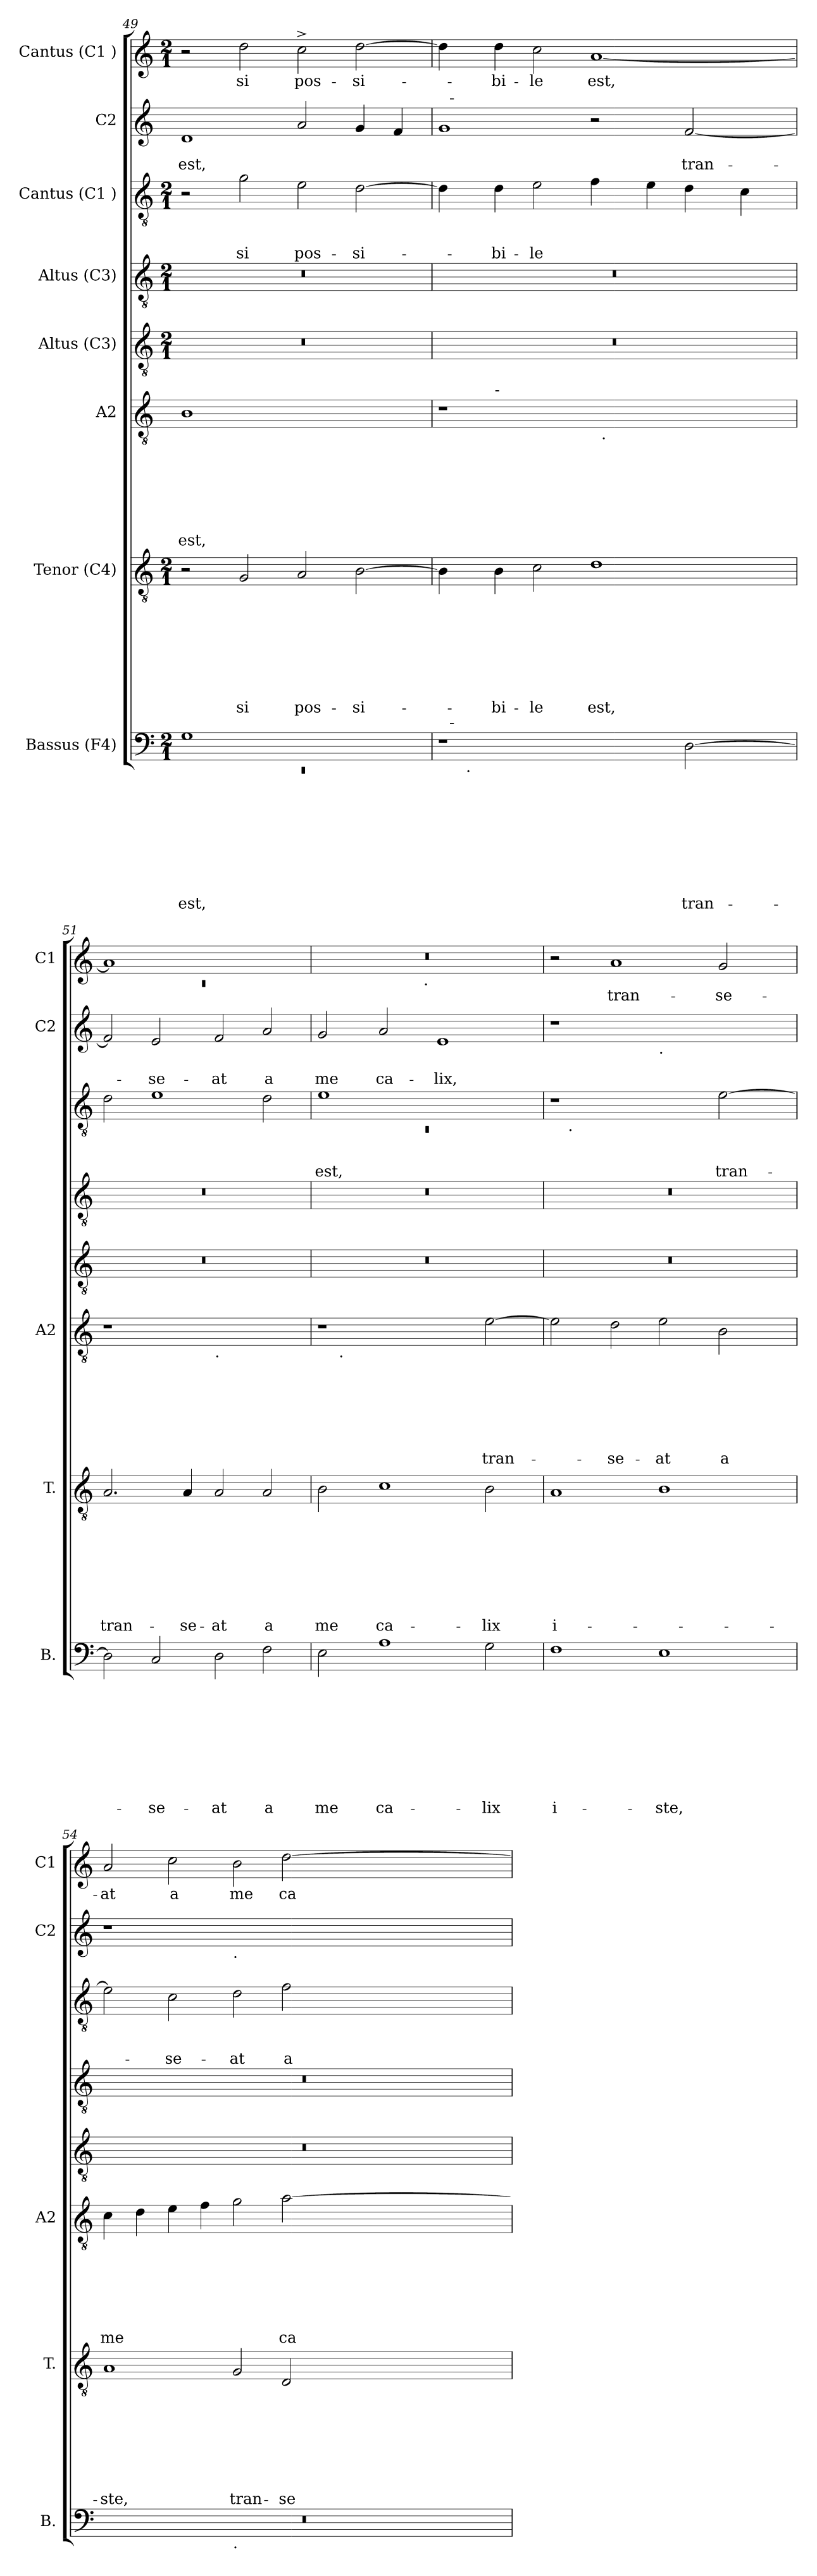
**kern	**text	**text	**text	**text	**text	**text	**text	**text	**text	**kern	**text	**text	**text	**text	**text	**text	**text	**text	**kern	**text	**text	**text	**text	**text	**text	**text	**kern	**kern	**kern	**text	**text	**text	**kern	**text	**text	**kern	**text
*part8	*part8	*part8	*part8	*part8	*part8	*part8	*part8	*part8	*part8	*part7	*part7	*part7	*part7	*part7	*part7	*part7	*part7	*part7	*part6	*part6	*part6	*part6	*part6	*part6	*part6	*part6	*part5	*part4	*part3	*part3	*part3	*part3	*part2	*part2	*part2	*part1	*part1
*staff8	*staff8	*staff8	*staff8	*staff8	*staff8	*staff8	*staff8	*staff8	*staff8	*staff7	*staff7	*staff7	*staff7	*staff7	*staff7	*staff7	*staff7	*staff7	*staff6	*staff6	*staff6	*staff6	*staff6	*staff6	*staff6	*staff6	*staff5	*staff4	*staff3	*staff3	*staff3	*staff3	*staff2	*staff2	*staff2	*staff1	*staff1
*I"Bassus (F4)	*	*	*	*	*	*	*	*	*	*I"Tenor (C4)	*	*	*	*	*	*	*	*	*I"A2	*	*	*	*	*	*	*	*I"Altus (C3)	*I"Altus (C3)	*I"Cantus (C1 )	*	*	*	*I"C2	*	*	*I"Cantus (C1 )	*
*I'B.	*	*	*	*	*	*	*	*	*	*I'T.	*	*	*	*	*	*	*	*	*I'A2	*	*	*	*	*	*	*	*	*	*	*	*	*	*I'C2	*	*	*I'C1	*
*clefF4	*	*	*	*	*	*	*	*	*	*clefGv2	*	*	*	*	*	*	*	*	*clefGv2	*	*	*	*	*	*	*	*clefGv2	*clefGv2	*clefGv2	*	*	*	*clefG2	*	*	*clefG2	*
*k[]	*	*	*	*	*	*	*	*	*	*k[]	*	*	*	*	*	*	*	*	*k[]	*	*	*	*	*	*	*	*k[]	*k[]	*k[]	*	*	*	*k[]	*	*	*k[]	*
*C:	*	*	*	*	*	*	*	*	*	*C:	*	*	*	*	*	*	*	*	*C:	*	*	*	*	*	*	*	*C:	*C:	*C:	*	*	*	*C:	*	*	*C:	*
*M2/1	*	*	*	*	*	*	*	*	*	*M2/1	*	*	*	*	*	*	*	*	*	*	*	*	*	*	*	*	*M2/1	*M2/1	*M2/1	*	*	*	*	*	*	*M2/1	*
=49	=49	=49	=49	=49	=49	=49	=49	=49	=49	=49	=49	=49	=49	=49	=49	=49	=49	=49	=49	=49	=49	=49	=49	=49	=49	=49	=49	=49	=49	=49	=49	=49	=49	=49	=49	=49	=49
*^	*	*	*	*	*	*	*	*	*	*	*	*	*	*	*	*	*	*	*^	*	*	*	*	*	*	*	*	*	*	*	*	*	*	*	*	*	*
!	!LO:N:vis=1	!	!	!	!	!	!	!	!	!LO:LY:b	!	!	!	!	!	!	!	!	!	!	!LO:N:vis=1	!	!	!	!	!	!	!LO:LY:b	!	!	!	!	!	!	!	!	!LO:LY:b	!	!
1G	0rEE	.	.	.	.	.	.	.	.	est,	2r	.	.	.	.	.	.	.	.	1B	0rC	.	.	.	.	.	.	est,	0r	0r	2r	.	.	.	1d	.	est,	2r	.
!	!	!	!	!	!	!	!	!	!	!	!	!	!	!	!	!	!	!	!LO:LY:b	!	!	!	!	!	!	!	!	!	!	!	!	!	!	!LO:LY:b	!	!	!	!	!LO:LY:b
.	.	.	.	.	.	.	.	.	.	.	2G/	.	.	.	.	.	.	.	si	.	.	.	.	.	.	.	.	.	.	.	2g\	.	.	si	.	.	.	2dd\	si
!	!	!	!	!	!	!	!	!	!	!	!	!	!	!	!	!	!	!	!LO:LY:b	!	!	!	!	!	!	!	!	!	!	!	!	!	!	!LO:LY:b	!	!	!	!	!LO:LY:b
1ryy	.	.	.	.	.	.	.	.	.	.	2A/	.	.	.	.	.	.	.	pos-	1ryy	.	.	.	.	.	.	.	.	.	.	2e\	.	.	pos-	2a/	.	.	2cc^>\	pos-
!	!	!	!	!	!	!	!	!	!	!	!	!	!	!	!	!	!	!	!LO:LY:b	!	!	!	!	!	!	!	!	!	!	!	!	!	!	!LO:LY:b	!	!	!	!	!LO:LY:b
.	.	.	.	.	.	.	.	.	.	.	[>2B\	.	.	.	.	.	.	.	-si-	.	.	.	.	.	.	.	.	.	.	.	[>2d\	.	.	-si-	4g/	.	.	[>2dd\	-si-
.	.	.	.	.	.	.	.	.	.	.	.	.	.	.	.	.	.	.	.	.	.	.	.	.	.	.	.	.	.	.	.	.	.	.	4f/	.	.	.	.
!!LO:PB:g=z
=50	=50	=50	=50	=50	=50	=50	=50	=50	=50	=50	=50	=50	=50	=50	=50	=50	=50	=50	=50	=50	=50	=50	=50	=50	=50	=50	=50	=50	=50	=50	=50	=50	=50	=50	=50	=50	=50	=50	=50
*	*^	*	*	*	*	*	*	*	*	*	*	*	*	*	*	*	*	*	*	*	*	*	*	*	*	*	*	*	*	*	*	*	*	*	*^	*	*	*	*
1r	32ryy	16.ryy	.	.	.	.	.	.	.	.	.	4B\]	.	.	.	.	.	.	.	.	1r	4ryy	.	.	.	.	.	.	.	0r	0r	4d\]	.	.	.	1g	32ryy	.	.	4dd\]	.
!	!	!	!	!	!	!	!	!	!	!	!	!	!	!	!	!	!	!	!	!	!	!	!	!	!	!	!	!	!	!	!	!	!	!	!	!	!LO:TX:a:t=-	!	!	!	!
!	!LO:TX:a:t=-	!	!	!	!	!	!	!	!	!	!	!	!	!	!	!	!	!	!	!	!	!	!	!	!	!	!	!	!	!	!	!	!	!	!	!	!	!	!	!	!
.	1ryy	.	.	.	.	.	.	.	.	.	.	.	.	.	.	.	.	.	.	.	.	.	.	.	.	.	.	.	.	.	.	.	.	.	.	.	1ryy	.	.	.	.
!	!	!LO:TX:b:t=.	!	!	!	!	!	!	!	!	!	!	!	!	!	!	!	!	!	!	!	!	!	!	!	!	!	!	!	!	!	!	!	!	!	!	!	!	!	!	!
.	.	1ryy	.	.	.	.	.	.	.	.	.	.	.	.	.	.	.	.	.	.	.	.	.	.	.	.	.	.	.	.	.	.	.	.	.	.	.	.	.	.	.
!	!	!	!	!	!	!	!	!	!	!	!	!	!	!	!	!	!	!	!	!	!	!LO:TX:a:t=-	!	!	!	!	!	!	!	!	!	!	!	!	!	!	!	!	!	!	!
!	!	!	!	!	!	!	!	!	!	!	!	!	!	!	!	!	!	!	!	!LO:LY:b	!	!	!	!	!	!	!	!	!	!	!	!	!	!	!LO:LY:b	!	!	!	!	!	!LO:LY:b
.	.	.	.	.	.	.	.	.	.	.	.	4B\	.	.	.	.	.	.	.	-bi-	.	1..ryy	.	.	.	.	.	.	.	.	.	4d\	.	.	-bi-	.	.	.	.	4dd\	-bi-
!	!	!	!	!	!	!	!	!	!	!	!	!	!	!	!	!	!	!	!	!LO:LY:b	!	!	!	!	!	!	!	!	!	!	!	!	!	!	!LO:LY:b	!	!	!	!	!	!LO:LY:b
.	.	.	.	.	.	.	.	.	.	.	.	2c\	.	.	.	.	.	.	.	-le	.	.	.	.	.	.	.	.	.	.	.	2e\	.	.	-le	.	.	.	.	2cc\	-le
!	!	!	!	!	!	!	!	!	!	!	!	!	!	!	!	!	!	!	!	!LO:LY:b	!	!	!	!	!	!	!	!	!	!	!	!	!	!	!	!	!	!	!	!	!LO:LY:b
2ryy	.	.	.	.	.	.	.	.	.	.	.	1d	.	.	.	.	.	.	.	est,	32ryy	.	.	.	.	.	.	.	.	.	.	4f\	.	.	.	2r	.	.	.	[<1a	est,
!	!	!	!	!	!	!	!	!	!	!	!	!	!	!	!	!	!	!	!	!	!LO:TX:b:t=.	!	!	!	!	!	!	!	!	!	!	!	!	!	!	!	!	!	!	!	!
.	2ryy	.	.	.	.	.	.	.	.	.	.	.	.	.	.	.	.	.	.	.	32%31ryy	.	.	.	.	.	.	.	.	.	.	.	.	.	.	.	2ryy	.	.	.	.
.	.	2ryy	.	.	.	.	.	.	.	.	.	.	.	.	.	.	.	.	.	.	.	.	.	.	.	.	.	.	.	.	.	.	.	.	.	.	.	.	.	.	.
.	.	.	.	.	.	.	.	.	.	.	.	.	.	.	.	.	.	.	.	.	.	.	.	.	.	.	.	.	.	.	.	4e\	.	.	.	.	.	.	.	.	.
!	!	!	!	!	!	!	!	!	!	!	!LO:LY:b	!	!	!	!	!	!	!	!	!	!	!	!	!	!	!	!	!	!	!	!	!	!	!	!	!	!	!	!LO:LY:b	!	!
[>2D\	.	.	.	.	.	.	.	.	.	.	tran-	.	.	.	.	.	.	.	.	.	.	.	.	.	.	.	.	.	.	.	.	4d\	.	.	.	[<2f/	.	.	tran-	.	.
.	4...ryy	.	.	.	.	.	.	.	.	.	.	.	.	.	.	.	.	.	.	.	.	.	.	.	.	.	.	.	.	.	.	.	.	.	.	.	4...ryy	.	.	.	.
.	.	4ryy	.	.	.	.	.	.	.	.	.	.	.	.	.	.	.	.	.	.	.	.	.	.	.	.	.	.	.	.	.	.	.	.	.	.	.	.	.	.	.
.	.	.	.	.	.	.	.	.	.	.	.	.	.	.	.	.	.	.	.	.	.	.	.	.	.	.	.	.	.	.	.	4c\	.	.	.	.	.	.	.	.	.
.	.	8ryy	.	.	.	.	.	.	.	.	.	.	.	.	.	.	.	.	.	.	.	.	.	.	.	.	.	.	.	.	.	.	.	.	.	.	.	.	.	.	.
.	.	32ryy	.	.	.	.	.	.	.	.	.	.	.	.	.	.	.	.	.	.	.	.	.	.	.	.	.	.	.	.	.	.	.	.	.	.	.	.	.	.	.
=51	=51	=51	=51	=51	=51	=51	=51	=51	=51	=51	=51	=51	=51	=51	=51	=51	=51	=51	=51	=51	=51	=51	=51	=51	=51	=51	=51	=51	=51	=51	=51	=51	=51	=51	=51	=51	=51	=51	=51	=51	=51
*	*	*	*	*	*	*	*	*	*	*	*	*	*	*	*	*	*	*	*	*	*	*	*	*	*	*	*	*	*	*	*	*	*	*	*	*	*	*	*	*^	*
!	!	!	!	!	!	!	!	!	!	!	!	!	!	!	!	!	!	!	!	!LO:LY:b	!	!	!	!	!	!	!	!	!	!	!	!	!	!	!	!	!	!	!	!	!LO:N:vis=1	!
*v	*v	*v	*	*	*	*	*	*	*	*	*	*	*	*	*	*	*	*	*	*	*v	*v	*	*	*	*	*	*	*	*	*	*	*	*	*	*v	*v	*	*	*	*	*
2D\]	.	.	.	.	.	.	.	.	.	2.A/	.	.	.	.	.	.	.	tran-	1r	.	.	.	.	.	.	.	0r	0r	2d\	.	.	.	2f/]	.	.	1a]	0rc	.
!	!	!	!	!	!	!	!	!	!LO:LY:b	!	!	!	!	!	!	!	!	!	!	!	!	!	!	!	!	!	!	!	!	!	!	!	!	!	!LO:LY:b	!	!	!
2C/	.	.	.	.	.	.	.	.	-se-	.	.	.	.	.	.	.	.	.	.	.	.	.	.	.	.	.	.	.	1e	.	.	.	2e/	.	-se-	.	.	.
!	!	!	!	!	!	!	!	!	!	!	!	!	!	!	!	!	!	!LO:LY:b	!	!	!	!	!	!	!	!	!	!	!	!	!	!	!	!	!	!	!	!
.	.	.	.	.	.	.	.	.	.	4A/	.	.	.	.	.	.	.	-se-	.	.	.	.	.	.	.	.	.	.	.	.	.	.	.	.	.	.	.	.
!	!	!	!	!	!	!	!	!	!	!	!	!	!	!	!	!	!	!	!LO:TX:b:t=.	!	!	!	!	!	!	!	!	!	!	!	!	!	!	!	!	!	!	!
!	!	!	!	!	!	!	!	!	!LO:LY:b	!	!	!	!	!	!	!	!	!LO:LY:b	!	!	!	!	!	!	!	!	!	!	!	!	!	!	!	!	!LO:LY:b	!	!	!
2D\	.	.	.	.	.	.	.	.	-at	2A/	.	.	.	.	.	.	.	-at	1ryy	.	.	.	.	.	.	.	.	.	.	.	.	.	2f/	.	-at	1ryy	.	.
!	!	!	!	!	!	!	!	!	!LO:LY:b	!	!	!	!	!	!	!	!	!LO:LY:b	!	!	!	!	!	!	!	!	!	!	!	!	!	!	!	!	!LO:LY:b	!	!	!
2F\	.	.	.	.	.	.	.	.	a	2A/	.	.	.	.	.	.	.	a	.	.	.	.	.	.	.	.	.	.	2d\	.	.	.	2a/	.	a	.	.	.
=52	=52	=52	=52	=52	=52	=52	=52	=52	=52	=52	=52	=52	=52	=52	=52	=52	=52	=52	=52	=52	=52	=52	=52	=52	=52	=52	=52	=52	=52	=52	=52	=52	=52	=52	=52	=52	=52	=52
*	*	*	*	*	*	*	*	*	*	*	*	*	*	*	*	*	*	*	*	*	*	*	*	*	*	*	*	*	*^	*	*	*	*	*	*	*	*	*
!	!	!	!	!	!	!	!	!	!LO:LY:b	!	!	!	!	!	!	!	!	!LO:LY:b	!	!	!	!	!	!	!	!	!	!	!	!LO:N:vis=1	!	!	!LO:LY:b	!	!	!LO:LY:b	!	!	!
*	*	*	*	*	*	*	*	*	*	*	*	*	*	*	*	*	*	*	*^	*	*	*	*	*	*	*	*	*	*	*	*	*	*	*	*	*	*	*	*
2E\	.	.	.	.	.	.	.	.	me	2B\	.	.	.	.	.	.	.	me	1r	8ryy	.	.	.	.	.	.	.	0r	0r	1e	0rC	.	.	est,	2g/	.	me	0r	2...ryy	.
!	!	!	!	!	!	!	!	!	!	!	!	!	!	!	!	!	!	!	!	!LO:TX:b:t=.	!	!	!	!	!	!	!	!	!	!	!	!	!	!	!	!	!	!	!	!
.	.	.	.	.	.	.	.	.	.	.	.	.	.	.	.	.	.	.	.	1...ryy	.	.	.	.	.	.	.	.	.	.	.	.	.	.	.	.	.	.	.	.
!	!	!	!	!	!	!	!	!	!LO:LY:b	!	!	!	!	!	!	!	!	!LO:LY:b	!	!	!	!	!	!	!	!	!	!	!	!	!	!	!	!	!	!	!LO:LY:b	!	!	!
1A	.	.	.	.	.	.	.	.	ca-	1c	.	.	.	.	.	.	.	ca-	.	.	.	.	.	.	.	.	.	.	.	.	.	.	.	.	2a/	.	ca-	.	.	.
!	!	!	!	!	!	!	!	!	!	!	!	!	!	!	!	!	!	!	!	!	!	!	!	!	!	!	!	!	!	!	!	!	!	!	!	!	!	!	!LO:TX:b:t=.	!
.	.	.	.	.	.	.	.	.	.	.	.	.	.	.	.	.	.	.	.	.	.	.	.	.	.	.	.	.	.	.	.	.	.	.	.	.	.	.	1ryy	.
!	!	!	!	!	!	!	!	!	!	!	!	!	!	!	!	!	!	!	!	!	!	!	!	!	!	!	!	!	!	!	!	!	!	!	!	!	!LO:LY:b	!	!	!
.	.	.	.	.	.	.	.	.	.	.	.	.	.	.	.	.	.	.	2ryy	.	.	.	.	.	.	.	.	.	.	1ryy	.	.	.	.	1e	.	-lix,	.	.	.
!	!	!	!	!	!	!	!	!	!LO:LY:b	!	!	!	!	!	!	!	!	!LO:LY:b	!	!	!	!	!	!	!	!	!LO:LY:b	!	!	!	!	!	!	!	!	!	!	!	!	!
2G\	.	.	.	.	.	.	.	.	-lix	2B\	.	.	.	.	.	.	.	-lix	[>2e\	.	.	.	.	.	.	.	tran-	.	.	.	.	.	.	.	.	.	.	.	.	.
.	.	.	.	.	.	.	.	.	.	.	.	.	.	.	.	.	.	.	.	.	.	.	.	.	.	.	.	.	.	.	.	.	.	.	.	.	.	.	16ryy	.
=53	=53	=53	=53	=53	=53	=53	=53	=53	=53	=53	=53	=53	=53	=53	=53	=53	=53	=53	=53	=53	=53	=53	=53	=53	=53	=53	=53	=53	=53	=53	=53	=53	=53	=53	=53	=53	=53	=53	=53	=53
!	!	!	!	!	!	!	!	!	!LO:LY:b:rj	!	!	!	!	!	!	!	!	!LO:LY:b:rj	!	!	!	!	!	!	!	!	!	!	!	!	!	!	!	!	!	!	!	!	!	!
*	*	*	*	*	*	*	*	*	*	*	*	*	*	*	*	*	*	*	*v	*v	*	*	*	*	*	*	*	*	*	*	*	*	*	*	*	*	*	*v	*v	*
1F	.	.	.	.	.	.	.	.	i-	1A	.	.	.	.	.	.	.	i-	2e\]	.	.	.	.	.	.	.	0r	0r	1r	16.ryy	.	.	.	1r	.	.	2r	.
!	!	!	!	!	!	!	!	!	!	!	!	!	!	!	!	!	!	!	!	!	!	!	!	!	!	!	!	!	!	!LO:TX:b:t=.	!	!	!	!	!	!	!	!
.	.	.	.	.	.	.	.	.	.	.	.	.	.	.	.	.	.	.	.	.	.	.	.	.	.	.	.	.	.	1ryy	.	.	.	.	.	.	.	.
!	!	!	!	!	!	!	!	!	!	!	!	!	!	!	!	!	!	!	!	!	!	!	!	!	!	!LO:LY:b	!	!	!	!	!	!	!	!	!	!	!	!LO:LY:b
.	.	.	.	.	.	.	.	.	.	.	.	.	.	.	.	.	.	.	2d\	.	.	.	.	.	.	-se-	.	.	.	.	.	.	.	.	.	.	1a	tran-
!	!	!	!	!	!	!	!	!	!	!	!	!	!	!	!	!	!	!	!	!	!	!	!	!	!	!	!	!	!	!	!	!	!	!LO:TX:b:t=.	!	!	!	!
!	!	!	!	!	!	!	!	!	!LO:LY:b	!	!	!	!	!	!	!	!	!	!	!	!	!	!	!	!	!LO:LY:b	!	!	!	!	!	!	!	!	!	!	!	!
1E	.	.	.	.	.	.	.	.	-ste,	1B	.	.	.	.	.	.	.	.	2e\	.	.	.	.	.	.	-at	.	.	2ryy	.	.	.	.	1ryy	.	.	.	.
.	.	.	.	.	.	.	.	.	.	.	.	.	.	.	.	.	.	.	.	.	.	.	.	.	.	.	.	.	.	2ryy	.	.	.	.	.	.	.	.
!	!	!	!	!	!	!	!	!	!	!	!	!	!	!	!	!	!	!	!	!	!	!	!	!	!	!LO:LY:b	!	!	!	!	!	!	!LO:LY:b	!	!	!	!	!LO:LY:b
.	.	.	.	.	.	.	.	.	.	.	.	.	.	.	.	.	.	.	2B\	.	.	.	.	.	.	a	.	.	[>2e\	.	.	.	tran-	.	.	.	2g/	-se-
.	.	.	.	.	.	.	.	.	.	.	.	.	.	.	.	.	.	.	.	.	.	.	.	.	.	.	.	.	.	4ryy	.	.	.	.	.	.	.	.
.	.	.	.	.	.	.	.	.	.	.	.	.	.	.	.	.	.	.	.	.	.	.	.	.	.	.	.	.	.	8ryy	.	.	.	.	.	.	.	.
.	.	.	.	.	.	.	.	.	.	.	.	.	.	.	.	.	.	.	.	.	.	.	.	.	.	.	.	.	.	32ryy	.	.	.	.	.	.	.	.
=54	=54	=54	=54	=54	=54	=54	=54	=54	=54	=54	=54	=54	=54	=54	=54	=54	=54	=54	=54	=54	=54	=54	=54	=54	=54	=54	=54	=54	=54	=54	=54	=54	=54	=54	=54	=54	=54	=54
!	!	!	!	!	!	!	!	!	!	!	!	!	!	!	!	!	!	!LO:LY:b	!	!	!	!	!	!	!	!LO:LY:b	!	!	!	!	!	!	!	!	!	!	!	!LO:LY:b
*^	*	*	*	*	*	*	*	*	*	*	*	*	*	*	*	*	*	*	*	*	*	*	*	*	*	*	*	*	*v	*v	*	*	*	*	*	*	*	*
0r	1ryy	.	.	.	.	.	.	.	.	.	1A	.	.	.	.	.	.	.	-ste,	4c\	.	.	.	.	.	.	me	0r	0r	2e\]	.	.	.	1r	.	.	2a/	-at
.	.	.	.	.	.	.	.	.	.	.	.	.	.	.	.	.	.	.	.	4d\	.	.	.	.	.	.	.	.	.	.	.	.	.	.	.	.	.	.
!	!	!	!	!	!	!	!	!	!	!	!	!	!	!	!	!	!	!	!	!	!	!	!	!	!	!	!	!	!	!	!	!	!LO:LY:b	!	!	!	!	!LO:LY:b
.	.	.	.	.	.	.	.	.	.	.	.	.	.	.	.	.	.	.	.	4e\	.	.	.	.	.	.	.	.	.	2c\	.	.	-se-	.	.	.	2cc\	a
.	.	.	.	.	.	.	.	.	.	.	.	.	.	.	.	.	.	.	.	4f\	.	.	.	.	.	.	.	.	.	.	.	.	.	.	.	.	.	.
!	!	!	!	!	!	!	!	!	!	!	!	!	!	!	!	!	!	!	!	!	!	!	!	!	!	!	!	!	!	!	!	!	!	!LO:TX:b:t=.	!	!	!	!
!	!LO:TX:b:t=.	!	!	!	!	!	!	!	!	!	!	!	!	!	!	!	!	!	!	!	!	!	!	!	!	!	!	!	!	!	!	!	!	!	!	!	!	!
!	!	!	!	!	!	!	!	!	!	!	!	!	!	!	!	!	!	!	!LO:LY:b	!	!	!	!	!	!	!	!	!	!	!	!	!	!LO:LY:b	!	!	!	!	!LO:LY:b
.	1ryy	.	.	.	.	.	.	.	.	.	2G/	.	.	.	.	.	.	.	tran-	2g\	.	.	.	.	.	.	.	.	.	2d\	.	.	-at	1ryy	.	.	2b\	me
!	!	!	!	!	!	!	!	!	!	!	!	!	!	!	!	!	!	!	!LO:LY:b	!	!	!	!	!	!	!	!LO:LY:b	!	!	!	!	!	!LO:LY:b	!	!	!	!	!LO:LY:b
.	.	.	.	.	.	.	.	.	.	.	2D/	.	.	.	.	.	.	.	-se-	[<2a\	.	.	.	.	.	.	ca-	.	.	2f\	.	.	a	.	.	.	[<2dd\	ca-
*v	*v	*	*	*	*	*	*	*	*	*	*	*	*	*	*	*	*	*	*	*	*	*	*	*	*	*	*	*	*	*	*	*	*	*	*	*	*	*
=	=	=	=	=	=	=	=	=	=	=	=	=	=	=	=	=	=	=	=	=	=	=	=	=	=	=	=	=	=	=	=	=	=	=	=	=	=
*-	*-	*-	*-	*-	*-	*-	*-	*-	*-	*-	*-	*-	*-	*-	*-	*-	*-	*-	*-	*-	*-	*-	*-	*-	*-	*-	*-	*-	*-	*-	*-	*-	*-	*-	*-	*-	*-
